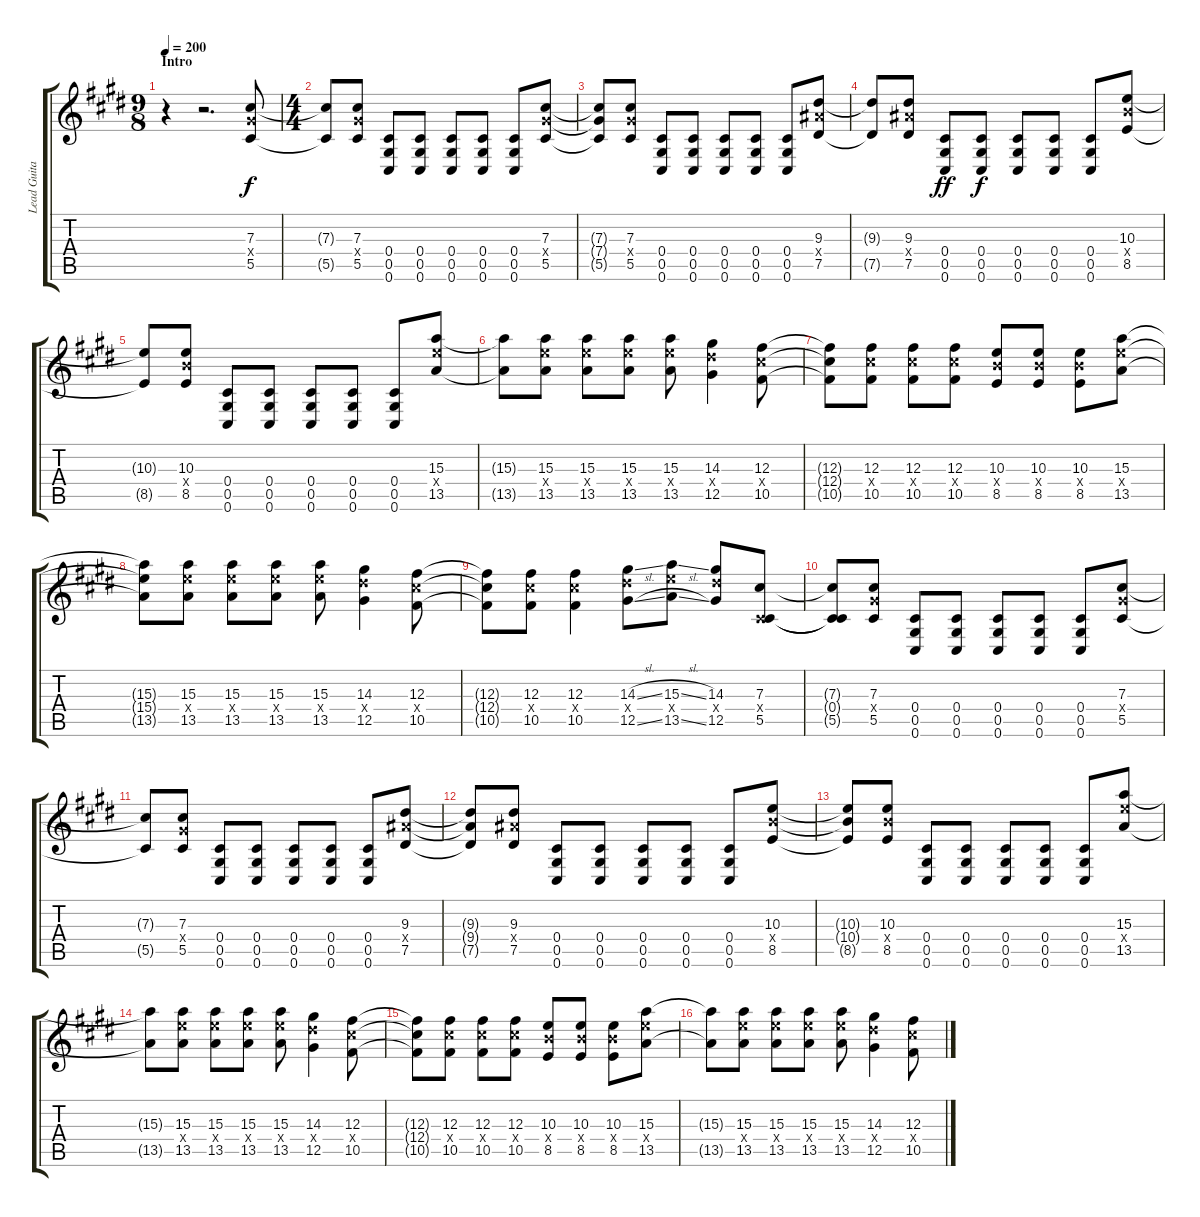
\track ("Lead Guitar" "Lead Guita") {instrument overdrivenguitar}
\staff {score tabs}
\tuning (Eb4 Bb3 Gb3 Db3 Ab2 Db2) {hide}
\ts (9 8)
\section ("" "Intro")
\tempo 200
\clef g2
\ks c#minor
r.4{dy f instrument overdrivenguitar} r.2{d} (7.3 7.4{x} 5.5).8 |
\ts (4 4)
(7.3{t} 5.5{t}).8 (7.3 7.4{x} 5.5).8 (0.4 0.5 0.6).8 (0.4 0.5 0.6).8 (0.4 0.5 0.6).8 (0.4 0.5 0.6).8 (0.4 0.5 0.6).8 (7.3 7.4{x} 5.5).8 |
(7.3{t} 7.4{t} 5.5{t}).8 (7.3 7.4{x} 5.5).8 (0.4 0.5 0.6).8 (0.4 0.5 0.6).8 (0.4 0.5 0.6).8 (0.4 0.5 0.6).8 (0.4 0.5 0.6).8 (9.3 9.4{x} 7.5).8 |
(9.3{t} 7.5{t}).8 (9.3 9.4{x} 7.5).8 (0.4 0.5 0.6).8{dy ff} (0.4 0.5 0.6).8{dy f} (0.4 0.5 0.6).8 (0.4 0.5 0.6).8 (0.4 0.5 0.6).8 (10.3 10.4{x} 8.5).8 |
(10.3{t} 8.5{t}).8 (10.3 10.4{x} 8.5).8 (0.4 0.5 0.6).8 (0.4 0.5 0.6).8 (0.4 0.5 0.6).8 (0.4 0.5 0.6).8 (0.4 0.5 0.6).8 (15.3 15.4{x} 13.5).8 |
(15.3{t} 13.5{t}).8 (15.3 15.4{x} 13.5).8 (15.3 15.4{x} 13.5).8 (15.3 15.4{x} 13.5).8 (15.3 15.4{x} 13.5).8 (14.3 14.4{x} 12.5).4 (12.3 12.4{x} 10.5).8 |
(12.3{t} 12.4{t} 10.5{t}).8 (12.3 12.4{x} 10.5).8 (12.3 12.4{x} 10.5).8 (12.3 12.4{x} 10.5).8 (10.3 10.4{x} 8.5).8 (10.3 10.4{x} 8.5).8 (10.3 10.4{x} 8.5).8 (15.3 15.4{x} 13.5).8 |
(15.3{t} 15.4{t} 13.5{t}).8 (15.3 15.4{x} 13.5).8 (15.3 15.4{x} 13.5).8 (15.3 15.4{x} 13.5).8 (15.3 15.4{x} 13.5).8 (14.3 14.4{x} 12.5).4 (12.3 12.4{x} 10.5).8 |
(12.3{t} 12.4{t} 10.5{t}).8 (12.3 12.4{x} 10.5).8 (12.3 12.4{x} 10.5).4 (14.3{sl} 14.4{x} 12.5{sl}).8 (15.3{sl} 15.4{x} 13.5{sl}).8 (14.3 14.4{x} 12.5).8 (7.3 0.4{x} 5.5).8 |
(7.3{t} 0.4{t} 5.5{t}).8 (7.3 7.4{x} 5.5).8 (0.4 0.5 0.6).8 (0.4 0.5 0.6).8 (0.4 0.5 0.6).8 (0.4 0.5 0.6).8 (0.4 0.5 0.6).8 (7.3 7.4{x} 5.5).8 |
(7.3{t} 5.5{t}).8 (7.3 7.4{x} 5.5).8 (0.4 0.5 0.6).8 (0.4 0.5 0.6).8 (0.4 0.5 0.6).8 (0.4 0.5 0.6).8 (0.4 0.5 0.6).8 (9.3 9.4{x} 7.5).8 |
(9.3{t} 9.4{t} 7.5{t}).8 (9.3 9.4{x} 7.5).8 (0.4 0.5 0.6).8 (0.4 0.5 0.6).8 (0.4 0.5 0.6).8 (0.4 0.5 0.6).8 (0.4 0.5 0.6).8 (10.3 10.4{x} 8.5).8 |
(10.3{t} 10.4{t} 8.5{t}).8 (10.3 10.4{x} 8.5).8 (0.4 0.5 0.6).8 (0.4 0.5 0.6).8 (0.4 0.5 0.6).8 (0.4 0.5 0.6).8 (0.4 0.5 0.6).8 (15.3 15.4{x} 13.5).8 |
(15.3{t} 13.5{t}).8 (15.3 15.4{x} 13.5).8 (15.3 15.4{x} 13.5).8 (15.3 15.4{x} 13.5).8 (15.3 15.4{x} 13.5).8 (14.3 14.4{x} 12.5).4 (12.3 12.4{x} 10.5).8 |
(12.3{t} 12.4{t} 10.5{t}).8 (12.3 12.4{x} 10.5).8 (12.3 12.4{x} 10.5).8 (12.3 12.4{x} 10.5).8 (10.3 10.4{x} 8.5).8 (10.3 10.4{x} 8.5).8 (10.3 10.4{x} 8.5).8 (15.3 15.4{x} 13.5).8 |
(15.3{t} 13.5{t}).8 (15.3 15.4{x} 13.5).8 (15.3 15.4{x} 13.5).8 (15.3 15.4{x} 13.5).8 (15.3 15.4{x} 13.5).8 (14.3 14.4{x} 12.5).4 (12.3 12.4{x} 10.5).8
